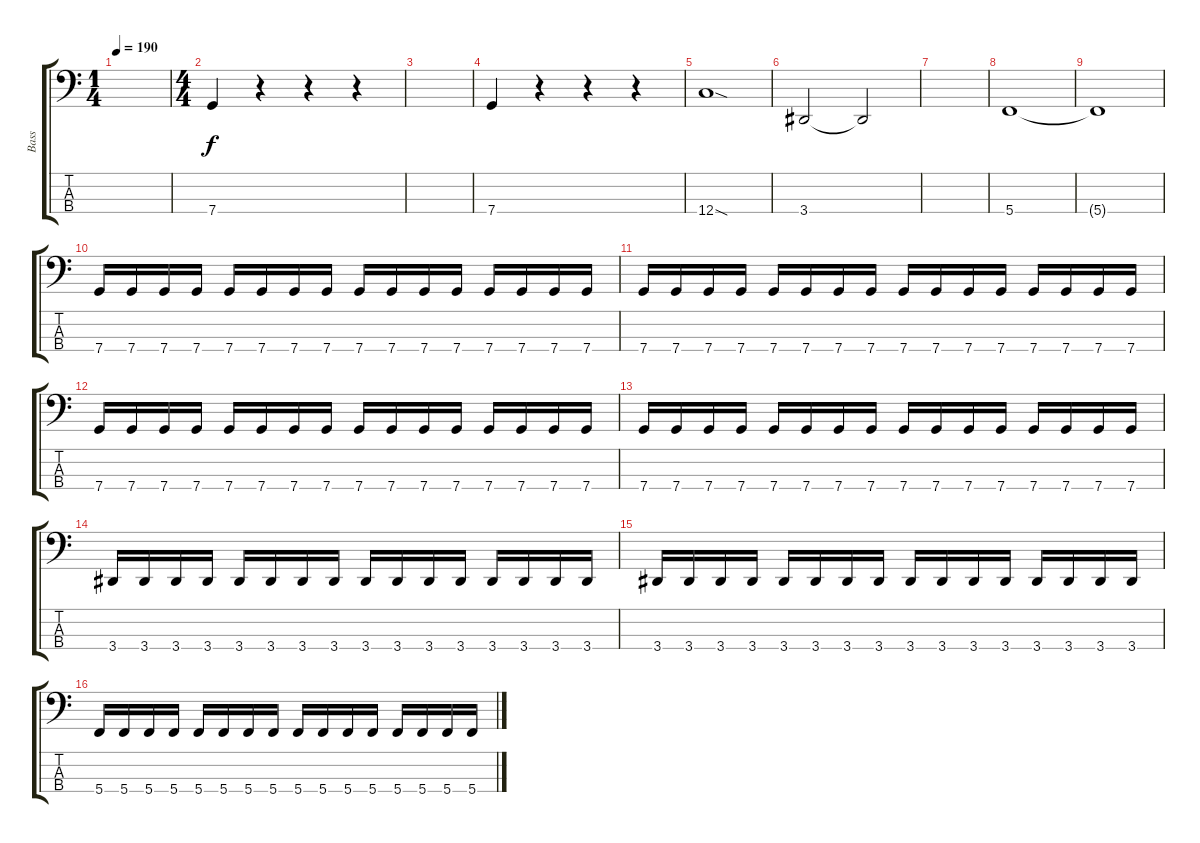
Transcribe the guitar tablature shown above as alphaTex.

\track ("Bass" "Bass") {instrument electricbasspick}
\staff {score tabs}
\tuning (F2 C2 G1 C1) {hide}
\ts (1 4)
\tempo 190
\clef f4
\ks c
|
\ts (4 4)
7.4.4 r.4 r.4 r.4 |
|
7.4.4 r.4 r.4 r.4 |
12.4{sod}.1 |
3.4.2 3.4{t}.2 |
|
5.4.1 |
5.4{t}.1 |
7.4.16 7.4.16 7.4.16 7.4.16 7.4.16 7.4.16 7.4.16 7.4.16 7.4.16 7.4.16 7.4.16 7.4.16 7.4.16 7.4.16 7.4.16 7.4.16 |
7.4.16 7.4.16 7.4.16 7.4.16 7.4.16 7.4.16 7.4.16 7.4.16 7.4.16 7.4.16 7.4.16 7.4.16 7.4.16 7.4.16 7.4.16 7.4.16 |
7.4.16 7.4.16 7.4.16 7.4.16 7.4.16 7.4.16 7.4.16 7.4.16 7.4.16 7.4.16 7.4.16 7.4.16 7.4.16 7.4.16 7.4.16 7.4.16 |
7.4.16 7.4.16 7.4.16 7.4.16 7.4.16 7.4.16 7.4.16 7.4.16 7.4.16 7.4.16 7.4.16 7.4.16 7.4.16 7.4.16 7.4.16 7.4.16 |
3.4.16 3.4.16 3.4.16 3.4.16 3.4.16 3.4.16 3.4.16 3.4.16 3.4.16 3.4.16 3.4.16 3.4.16 3.4.16 3.4.16 3.4.16 3.4.16 |
3.4.16 3.4.16 3.4.16 3.4.16 3.4.16 3.4.16 3.4.16 3.4.16 3.4.16 3.4.16 3.4.16 3.4.16 3.4.16 3.4.16 3.4.16 3.4.16 |
5.4.16 5.4.16 5.4.16 5.4.16 5.4.16 5.4.16 5.4.16 5.4.16 5.4.16 5.4.16 5.4.16 5.4.16 5.4.16 5.4.16 5.4.16 5.4.16
